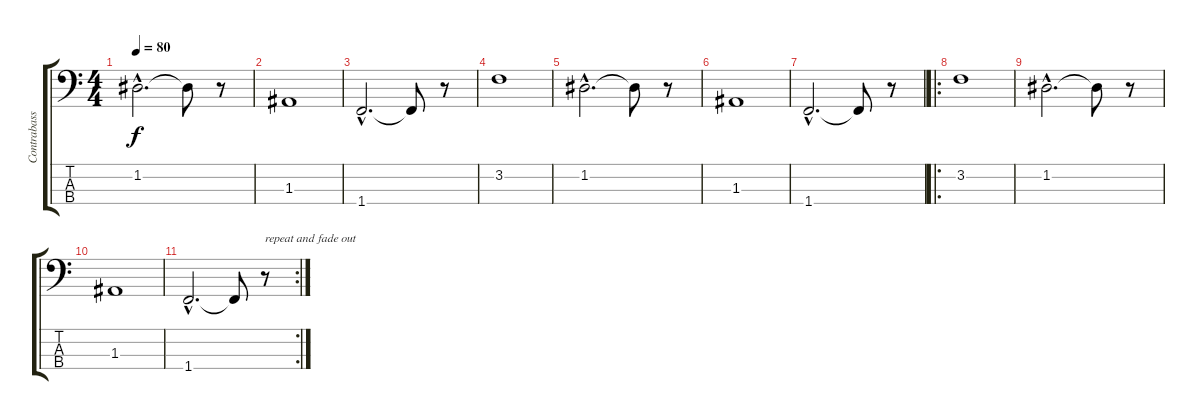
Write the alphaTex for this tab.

\track ("Contrabass" "Contrabass") {instrument contrabass}
\staff {score tabs}
\tuning (G2 D2 A1 E1) {hide}
\ts (4 4)
\tempo 80
\clef f4
\ks c
1.2{hac}.2{d dy f} 1.2{t}.8 r.8 |
1.3.1 |
1.4{hac}.2{d} 1.4{t}.8 r.8 |
3.2.1 |
1.2{hac}.2{d} 1.2{t}.8 r.8 |
1.3.1 |
1.4{hac}.2{d} 1.4{t}.8 r.8 |
\ro
3.2.1 |
1.2{hac}.2{d} 1.2{t}.8 r.8 |
1.3.1 |
\rc 2
1.4{hac}.2{d} 1.4{t}.8 r.8{txt "repeat and fade out"}
